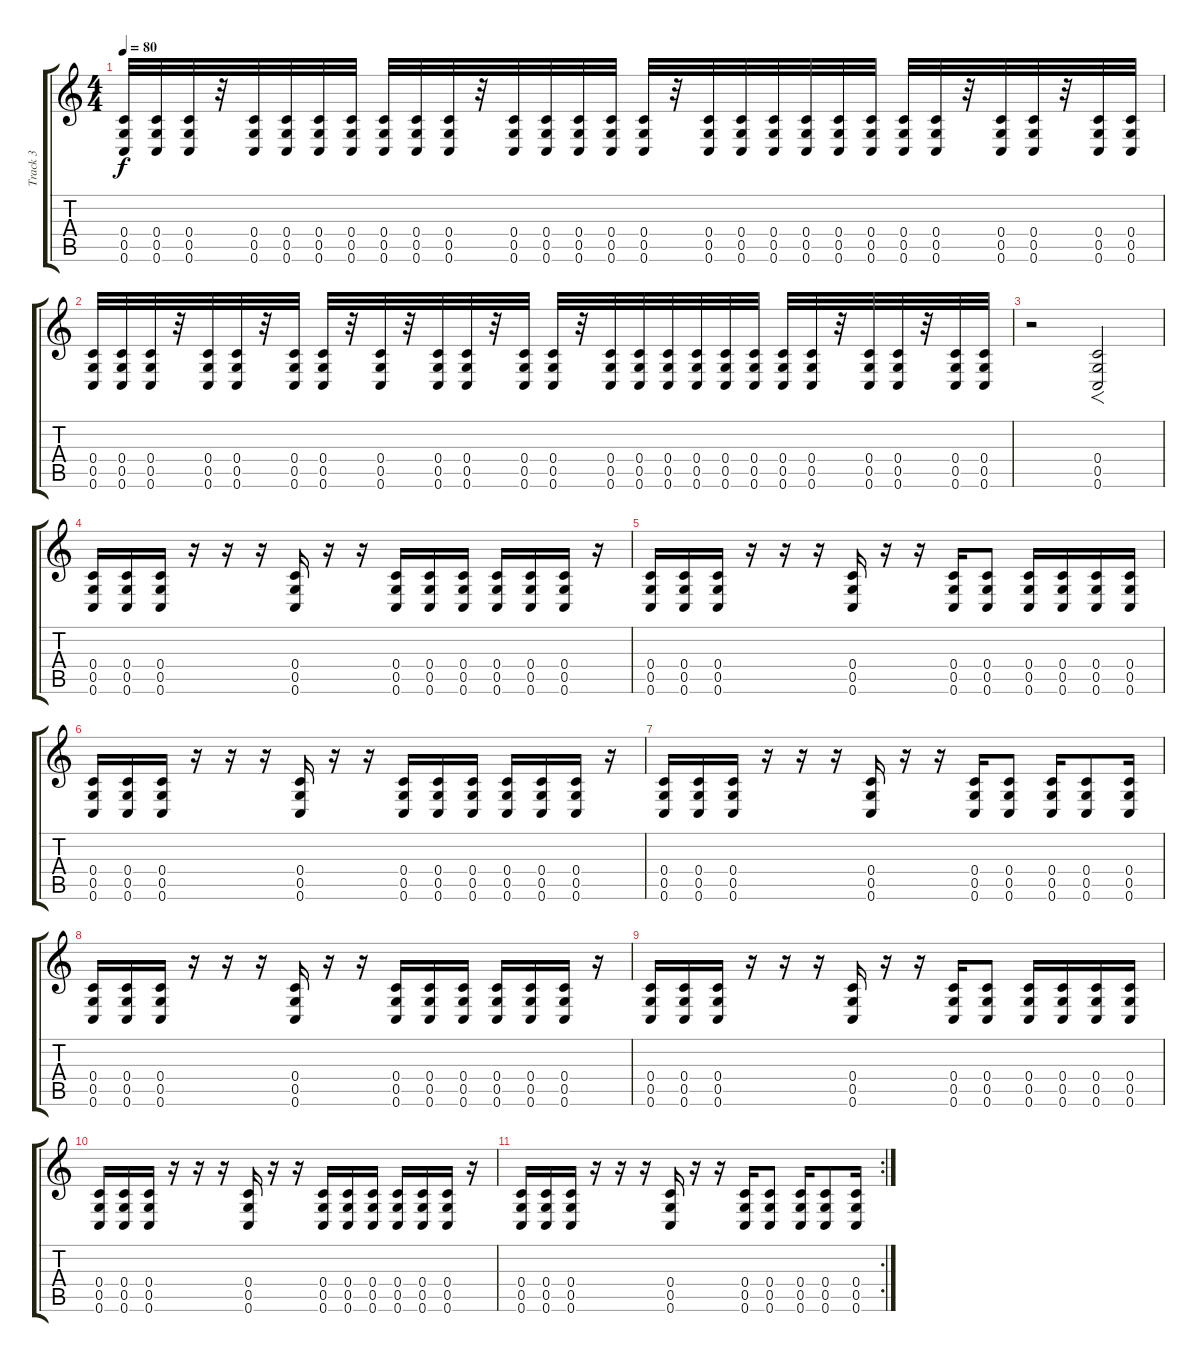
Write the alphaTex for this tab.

\track ("Track 3" "Track 3") {instrument distortionguitar}
\staff {score tabs}
\tuning (D4 A3 F3 C3 G2 C2) {hide}
\ts (4 4)
\tempo 80
\clef g2
\ks c
(0.4 0.5 0.6).32{dy f} (0.4 0.5 0.6).32 (0.4 0.5 0.6).32 r.32 (0.4 0.5 0.6).32 (0.4 0.5 0.6).32 (0.4 0.5 0.6).32 (0.4 0.5 0.6).32 (0.4 0.5 0.6).32 (0.4 0.5 0.6).32 (0.4 0.5 0.6).32 r.32 (0.4 0.5 0.6).32 (0.4 0.5 0.6).32 (0.4 0.5 0.6).32 (0.4 0.5 0.6).32 (0.4 0.5 0.6).32 r.32 (0.4 0.5 0.6).32 (0.4 0.5 0.6).32 (0.4 0.5 0.6).32 (0.4 0.5 0.6).32 (0.4 0.5 0.6).32 (0.4 0.5 0.6).32 (0.4 0.5 0.6).32 (0.4 0.5 0.6).32 r.32 (0.4 0.5 0.6).32 (0.4 0.5 0.6).32 r.32 (0.4 0.5 0.6).32 (0.4 0.5 0.6).32 |
(0.4 0.5 0.6).32 (0.4 0.5 0.6).32 (0.4 0.5 0.6).32 r.32 (0.4 0.5 0.6).32 (0.4 0.5 0.6).32 r.32 (0.4 0.5 0.6).32 (0.4 0.5 0.6).32 r.32 (0.4 0.5 0.6).32 r.32 (0.4 0.5 0.6).32 (0.4 0.5 0.6).32 r.32 (0.4 0.5 0.6).32 (0.4 0.5 0.6).32 r.32 (0.4 0.5 0.6).32 (0.4 0.5 0.6).32 (0.4 0.5 0.6).32 (0.4 0.5 0.6).32 (0.4 0.5 0.6).32 (0.4 0.5 0.6).32 (0.4 0.5 0.6).32 (0.4 0.5 0.6).32 r.32 (0.4 0.5 0.6).32 (0.4 0.5 0.6).32 r.32 (0.4 0.5 0.6).32 (0.4 0.5 0.6).32 |
r.2 (0.4 0.5 0.6).2{f} |
(0.4 0.5 0.6).16 (0.4 0.5 0.6).16 (0.4 0.5 0.6).16 r.16 r.16 r.16 (0.4 0.5 0.6).16 r.16 r.16 (0.4 0.5 0.6).16 (0.4 0.5 0.6).16 (0.4 0.5 0.6).16 (0.4 0.5 0.6).16 (0.4 0.5 0.6).16 (0.4 0.5 0.6).16 r.16 |
(0.4 0.5 0.6).16 (0.4 0.5 0.6).16 (0.4 0.5 0.6).16 r.16 r.16 r.16 (0.4 0.5 0.6).16 r.16 r.16 (0.4 0.5 0.6).16 (0.4 0.5 0.6).8 (0.4 0.5 0.6).16 (0.4 0.5 0.6).16 (0.4 0.5 0.6).16 (0.4 0.5 0.6).16 |
(0.4 0.5 0.6).16 (0.4 0.5 0.6).16 (0.4 0.5 0.6).16 r.16 r.16 r.16 (0.4 0.5 0.6).16 r.16 r.16 (0.4 0.5 0.6).16 (0.4 0.5 0.6).16 (0.4 0.5 0.6).16 (0.4 0.5 0.6).16 (0.4 0.5 0.6).16 (0.4 0.5 0.6).16 r.16 |
(0.4 0.5 0.6).16 (0.4 0.5 0.6).16 (0.4 0.5 0.6).16 r.16 r.16 r.16 (0.4 0.5 0.6).16 r.16 r.16 (0.4 0.5 0.6).16 (0.4 0.5 0.6).8 (0.4 0.5 0.6).16 (0.4 0.5 0.6).8 (0.4 0.5 0.6).16 |
(0.4 0.5 0.6).16 (0.4 0.5 0.6).16 (0.4 0.5 0.6).16 r.16 r.16 r.16 (0.4 0.5 0.6).16 r.16 r.16 (0.4 0.5 0.6).16 (0.4 0.5 0.6).16 (0.4 0.5 0.6).16 (0.4 0.5 0.6).16 (0.4 0.5 0.6).16 (0.4 0.5 0.6).16 r.16 |
(0.4 0.5 0.6).16 (0.4 0.5 0.6).16 (0.4 0.5 0.6).16 r.16 r.16 r.16 (0.4 0.5 0.6).16 r.16 r.16 (0.4 0.5 0.6).16 (0.4 0.5 0.6).8 (0.4 0.5 0.6).16 (0.4 0.5 0.6).16 (0.4 0.5 0.6).16 (0.4 0.5 0.6).16 |
(0.4 0.5 0.6).16 (0.4 0.5 0.6).16 (0.4 0.5 0.6).16 r.16 r.16 r.16 (0.4 0.5 0.6).16 r.16 r.16 (0.4 0.5 0.6).16 (0.4 0.5 0.6).16 (0.4 0.5 0.6).16 (0.4 0.5 0.6).16 (0.4 0.5 0.6).16 (0.4 0.5 0.6).16 r.16 |
\rc 2
(0.4 0.5 0.6).16 (0.4 0.5 0.6).16 (0.4 0.5 0.6).16 r.16 r.16 r.16 (0.4 0.5 0.6).16 r.16 r.16 (0.4 0.5 0.6).16 (0.4 0.5 0.6).8 (0.4 0.5 0.6).16 (0.4 0.5 0.6).8 (0.4 0.5 0.6).16
